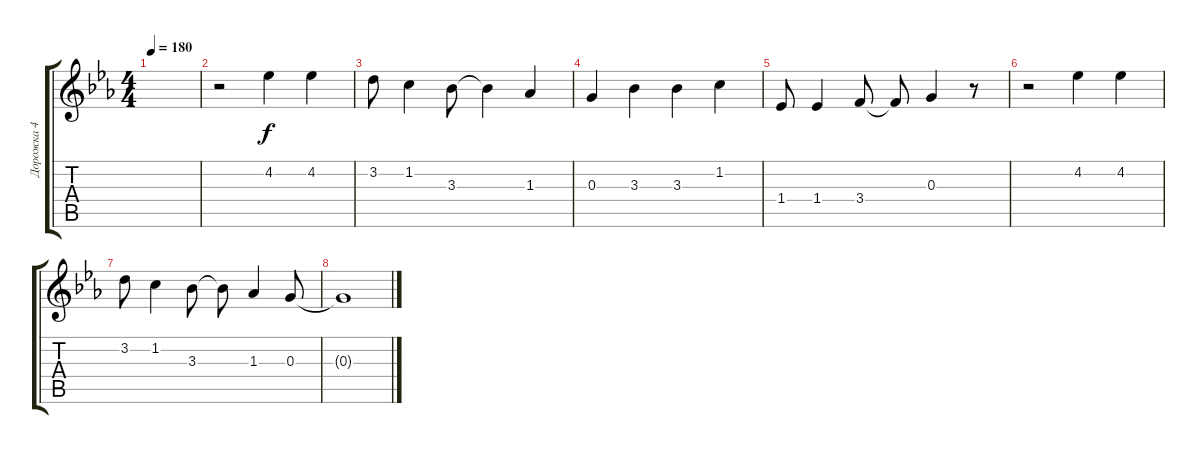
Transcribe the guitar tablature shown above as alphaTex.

\track ("Дорожка 4" "Дорожка 4") {instrument overdrivenguitar}
\staff {score tabs}
\tuning (E4 B3 G3 D3 A2 E2) {hide}
\ts (4 4)
\tempo 180
\clef g2
\ks eb
|
r.2 4.2.4 4.2.4 |
3.2.8 1.2.4 3.3.8 3.3{t}.4 1.3.4 |
0.3.4 3.3.4 3.3.4 1.2.4 |
1.4.8 1.4.4 3.4.8 3.4{t}.8 0.3.4 r.8 |
r.2 4.2.4 4.2.4 |
3.2.8 1.2.4 3.3.8 3.3{t}.8 1.3.4 0.3.8 |
0.3{t}.1
